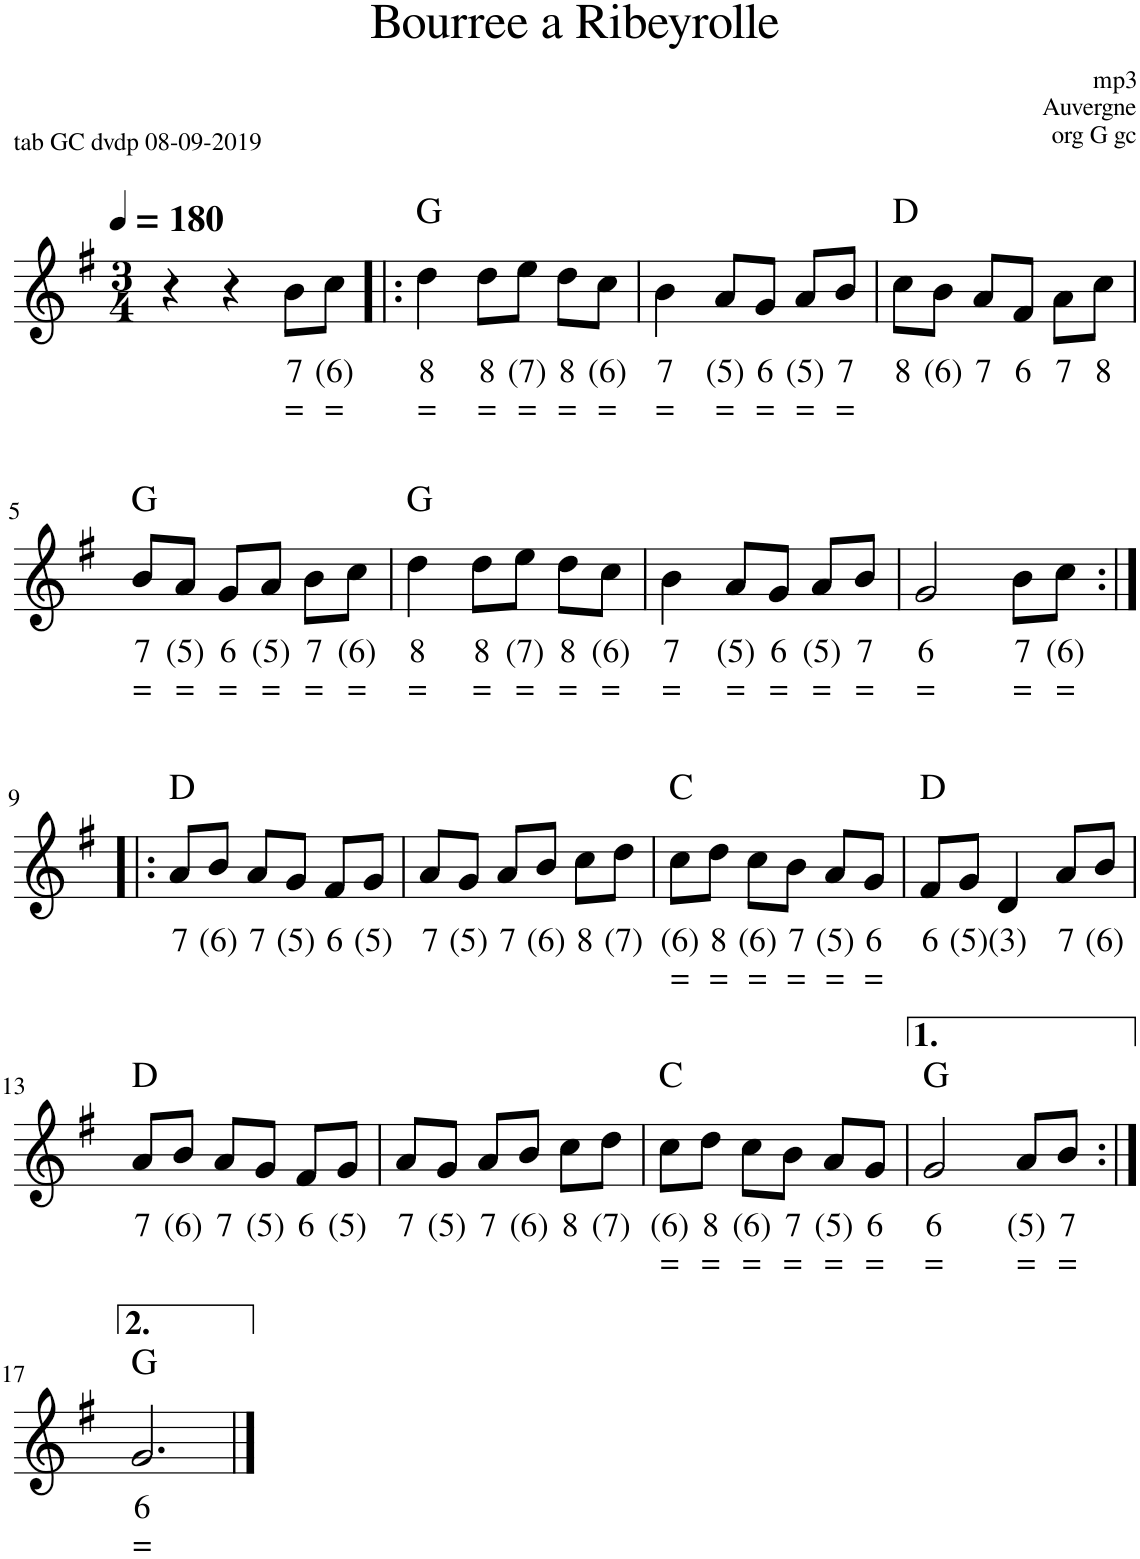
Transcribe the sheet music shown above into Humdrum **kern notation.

**kern	**text	**text	**harte
*part1	*part1	*part1	*part1
*staff1	*staff1	*staff1	*
*I"Accordeon	*	*	*
*I'Acc.	*	*	*
*clefG2	*	*	*
*k[f#]	*	*	*
*M3/4	*	*	*
*MM180	*	*	*
=1	=1	=1	=1
4r	.	.	.
4r	.	.	.
!	!LO:LY:b	!LO:LY:b	!
8b\L	7	=	.
!	!LO:LY:b	!LO:LY:b	!
8cc\J	(6)	=	.
=2!|:	=2!|:	=2!|:	=2!|:
!	!LO:LY:b	!LO:LY:b	!
4dd\	8	=	G:maj
!	!LO:LY:b	!LO:LY:b	!
8dd\L	8	=	.
!	!LO:LY:b	!LO:LY:b	!
8ee\J	(7)	=	.
!	!LO:LY:b	!LO:LY:b	!
8dd\L	8	=	.
!	!LO:LY:b	!LO:LY:b	!
8cc\J	(6)	=	.
=3	=3	=3	=3
!	!LO:LY:b	!LO:LY:b	!
4b\	7	=	.
!	!LO:LY:b	!LO:LY:b	!
8a/L	(5)	=	.
!	!LO:LY:b	!LO:LY:b	!
8g/J	6	=	.
!	!LO:LY:b	!LO:LY:b	!
8a/L	(5)	=	.
!	!LO:LY:b	!LO:LY:b	!
8b/J	7	=	.
=4	=4	=4	=4
!	!LO:LY:b	!	!
8cc\L	8	.	D:maj
!	!LO:LY:b	!	!
8b\J	(6)	.	.
!	!LO:LY:b	!	!
8a/L	7	.	.
!	!LO:LY:b	!	!
8f#/J	6	.	.
!	!LO:LY:b	!	!
8a\L	7	.	.
!	!LO:LY:b	!	!
8cc\J	8	.	.
!!LO:LB:g=z
=5	=5	=5	=5
!	!LO:LY:b	!LO:LY:b	!
8b/L	7	=	G:maj
!	!LO:LY:b	!LO:LY:b	!
8a/J	(5)	=	.
!	!LO:LY:b	!LO:LY:b	!
8g/L	6	=	.
!	!LO:LY:b	!LO:LY:b	!
8a/J	(5)	=	.
!	!LO:LY:b	!LO:LY:b	!
8b\L	7	=	.
!	!LO:LY:b	!LO:LY:b	!
8cc\J	(6)	=	.
=6	=6	=6	=6
!	!LO:LY:b	!LO:LY:b	!
4dd\	8	=	G:maj
!	!LO:LY:b	!LO:LY:b	!
8dd\L	8	=	.
!	!LO:LY:b	!LO:LY:b	!
8ee\J	(7)	=	.
!	!LO:LY:b	!LO:LY:b	!
8dd\L	8	=	.
!	!LO:LY:b	!LO:LY:b	!
8cc\J	(6)	=	.
=7	=7	=7	=7
!	!LO:LY:b	!LO:LY:b	!
4b\	7	=	.
!	!LO:LY:b	!LO:LY:b	!
8a/L	(5)	=	.
!	!LO:LY:b	!LO:LY:b	!
8g/J	6	=	.
!	!LO:LY:b	!LO:LY:b	!
8a/L	(5)	=	.
!	!LO:LY:b	!LO:LY:b	!
8b/J	7	=	.
=8	=8	=8	=8
!	!LO:LY:b	!LO:LY:b	!
2g/	6	=	.
!	!LO:LY:b	!LO:LY:b	!
8b\L	7	=	.
!	!LO:LY:b	!LO:LY:b	!
8cc\J	(6)	=	.
!!LO:LB:g=z
=9:|!|:	=9:|!|:	=9:|!|:	=9:|!|:
!	!LO:LY:b	!	!
8a/L	7	.	D:maj
!	!LO:LY:b	!	!
8b/J	(6)	.	.
!	!LO:LY:b	!	!
8a/L	7	.	.
!	!LO:LY:b	!	!
8g/J	(5)	.	.
!	!LO:LY:b	!	!
8f#/L	6	.	.
!	!LO:LY:b	!	!
8g/J	(5)	.	.
=10	=10	=10	=10
!	!LO:LY:b	!	!
8a/L	7	.	.
!	!LO:LY:b	!	!
8g/J	(5)	.	.
!	!LO:LY:b	!	!
8a/L	7	.	.
!	!LO:LY:b	!	!
8b/J	(6)	.	.
!	!LO:LY:b	!	!
8cc\L	8	.	.
!	!LO:LY:b	!	!
8dd\J	(7)	.	.
=11	=11	=11	=11
!	!LO:LY:b	!LO:LY:b	!
8cc\L	(6)	=	C:maj
!	!LO:LY:b	!LO:LY:b	!
8dd\J	8	=	.
!	!LO:LY:b	!LO:LY:b	!
8cc\L	(6)	=	.
!	!LO:LY:b	!LO:LY:b	!
8b\J	7	=	.
!	!LO:LY:b	!LO:LY:b	!
8a/L	(5)	=	.
!	!LO:LY:b	!LO:LY:b	!
8g/J	6	=	.
=12	=12	=12	=12
!	!LO:LY:b	!	!
8f#/L	6	.	D:maj
!	!LO:LY:b	!	!
8g/J	(5)	.	.
!	!LO:LY:b	!	!
4d/	(3)	.	.
!	!LO:LY:b	!	!
8a/L	7	.	.
!	!LO:LY:b	!	!
8b/J	(6)	.	.
!!LO:LB:g=z
=13	=13	=13	=13
!	!LO:LY:b	!	!
8a/L	7	.	D:maj
!	!LO:LY:b	!	!
8b/J	(6)	.	.
!	!LO:LY:b	!	!
8a/L	7	.	.
!	!LO:LY:b	!	!
8g/J	(5)	.	.
!	!LO:LY:b	!	!
8f#/L	6	.	.
!	!LO:LY:b	!	!
8g/J	(5)	.	.
=14	=14	=14	=14
!	!LO:LY:b	!	!
8a/L	7	.	.
!	!LO:LY:b	!	!
8g/J	(5)	.	.
!	!LO:LY:b	!	!
8a/L	7	.	.
!	!LO:LY:b	!	!
8b/J	(6)	.	.
!	!LO:LY:b	!	!
8cc\L	8	.	.
!	!LO:LY:b	!	!
8dd\J	(7)	.	.
=15	=15	=15	=15
!	!LO:LY:b	!LO:LY:b	!
8cc\L	(6)	=	C:maj
!	!LO:LY:b	!LO:LY:b	!
8dd\J	8	=	.
!	!LO:LY:b	!LO:LY:b	!
8cc\L	(6)	=	.
!	!LO:LY:b	!LO:LY:b	!
8b\J	7	=	.
!	!LO:LY:b	!LO:LY:b	!
8a/L	(5)	=	.
!	!LO:LY:b	!LO:LY:b	!
8g/J	6	=	.
=16	=16	=16	=16
!	!LO:LY:b	!LO:LY:b	!
2g/	6	=	G:maj
!	!LO:LY:b	!LO:LY:b	!
8a/L	(5)	=	.
!	!LO:LY:b	!LO:LY:b	!
8b/J	7	=	.
!!LO:LB:g=z
=17:|!	=17:|!	=17:|!	=17:|!
!	!LO:LY:b	!LO:LY:b	!
2.g/	6	=	G:maj
==	==	==	==
*-	*-	*-	*-
